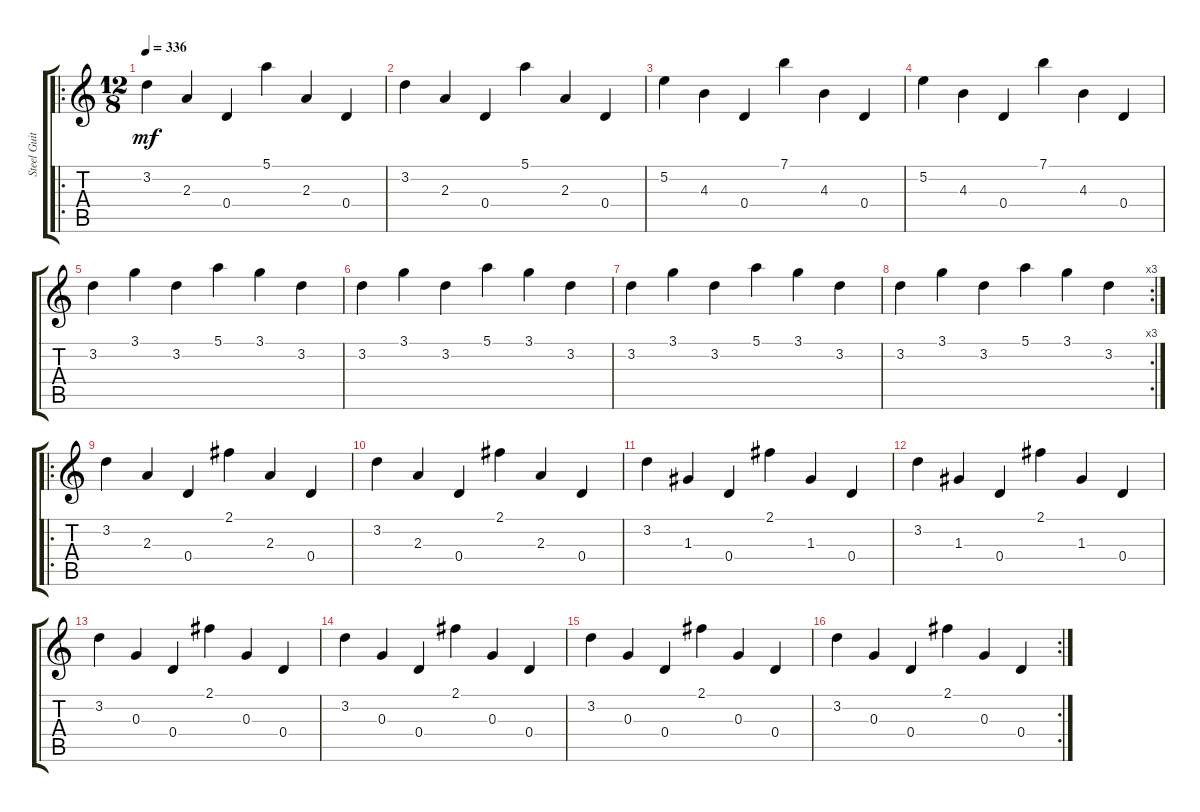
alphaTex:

\track ("Steel Guitar" "Steel Guit") {instrument acousticguitarsteel}
\staff {score tabs}
\tuning (E4 B3 G3 D3 A2 E2) {hide}
\ro
\ts (12 8)
\tempo 336
\clef g2
\ks c
3.2.4{dy mf} 2.3.4 0.4.4 5.1.4 2.3.4 0.4.4 |
3.2.4 2.3.4 0.4.4 5.1.4 2.3.4 0.4.4 |
5.2.4 4.3.4 0.4.4 7.1.4 4.3.4 0.4.4 |
5.2.4 4.3.4 0.4.4 7.1.4 4.3.4 0.4.4 |
3.2.4 3.1.4 3.2.4 5.1.4 3.1.4 3.2.4 |
3.2.4 3.1.4 3.2.4 5.1.4 3.1.4 3.2.4 |
3.2.4 3.1.4 3.2.4 5.1.4 3.1.4 3.2.4 |
\rc 3
3.2.4 3.1.4 3.2.4 5.1.4 3.1.4 3.2.4 |
\ro
3.2.4 2.3.4 0.4.4 2.1.4 2.3.4 0.4.4 |
3.2.4 2.3.4 0.4.4 2.1.4 2.3.4 0.4.4 |
3.2.4 1.3.4 0.4.4 2.1.4 1.3.4 0.4.4 |
3.2.4 1.3.4 0.4.4 2.1.4 1.3.4 0.4.4 |
3.2.4 0.3.4 0.4.4 2.1.4 0.3.4 0.4.4 |
3.2.4 0.3.4 0.4.4 2.1.4 0.3.4 0.4.4 |
3.2.4 0.3.4 0.4.4 2.1.4 0.3.4 0.4.4 |
\rc 2
3.2.4 0.3.4 0.4.4 2.1.4 0.3.4 0.4.4
